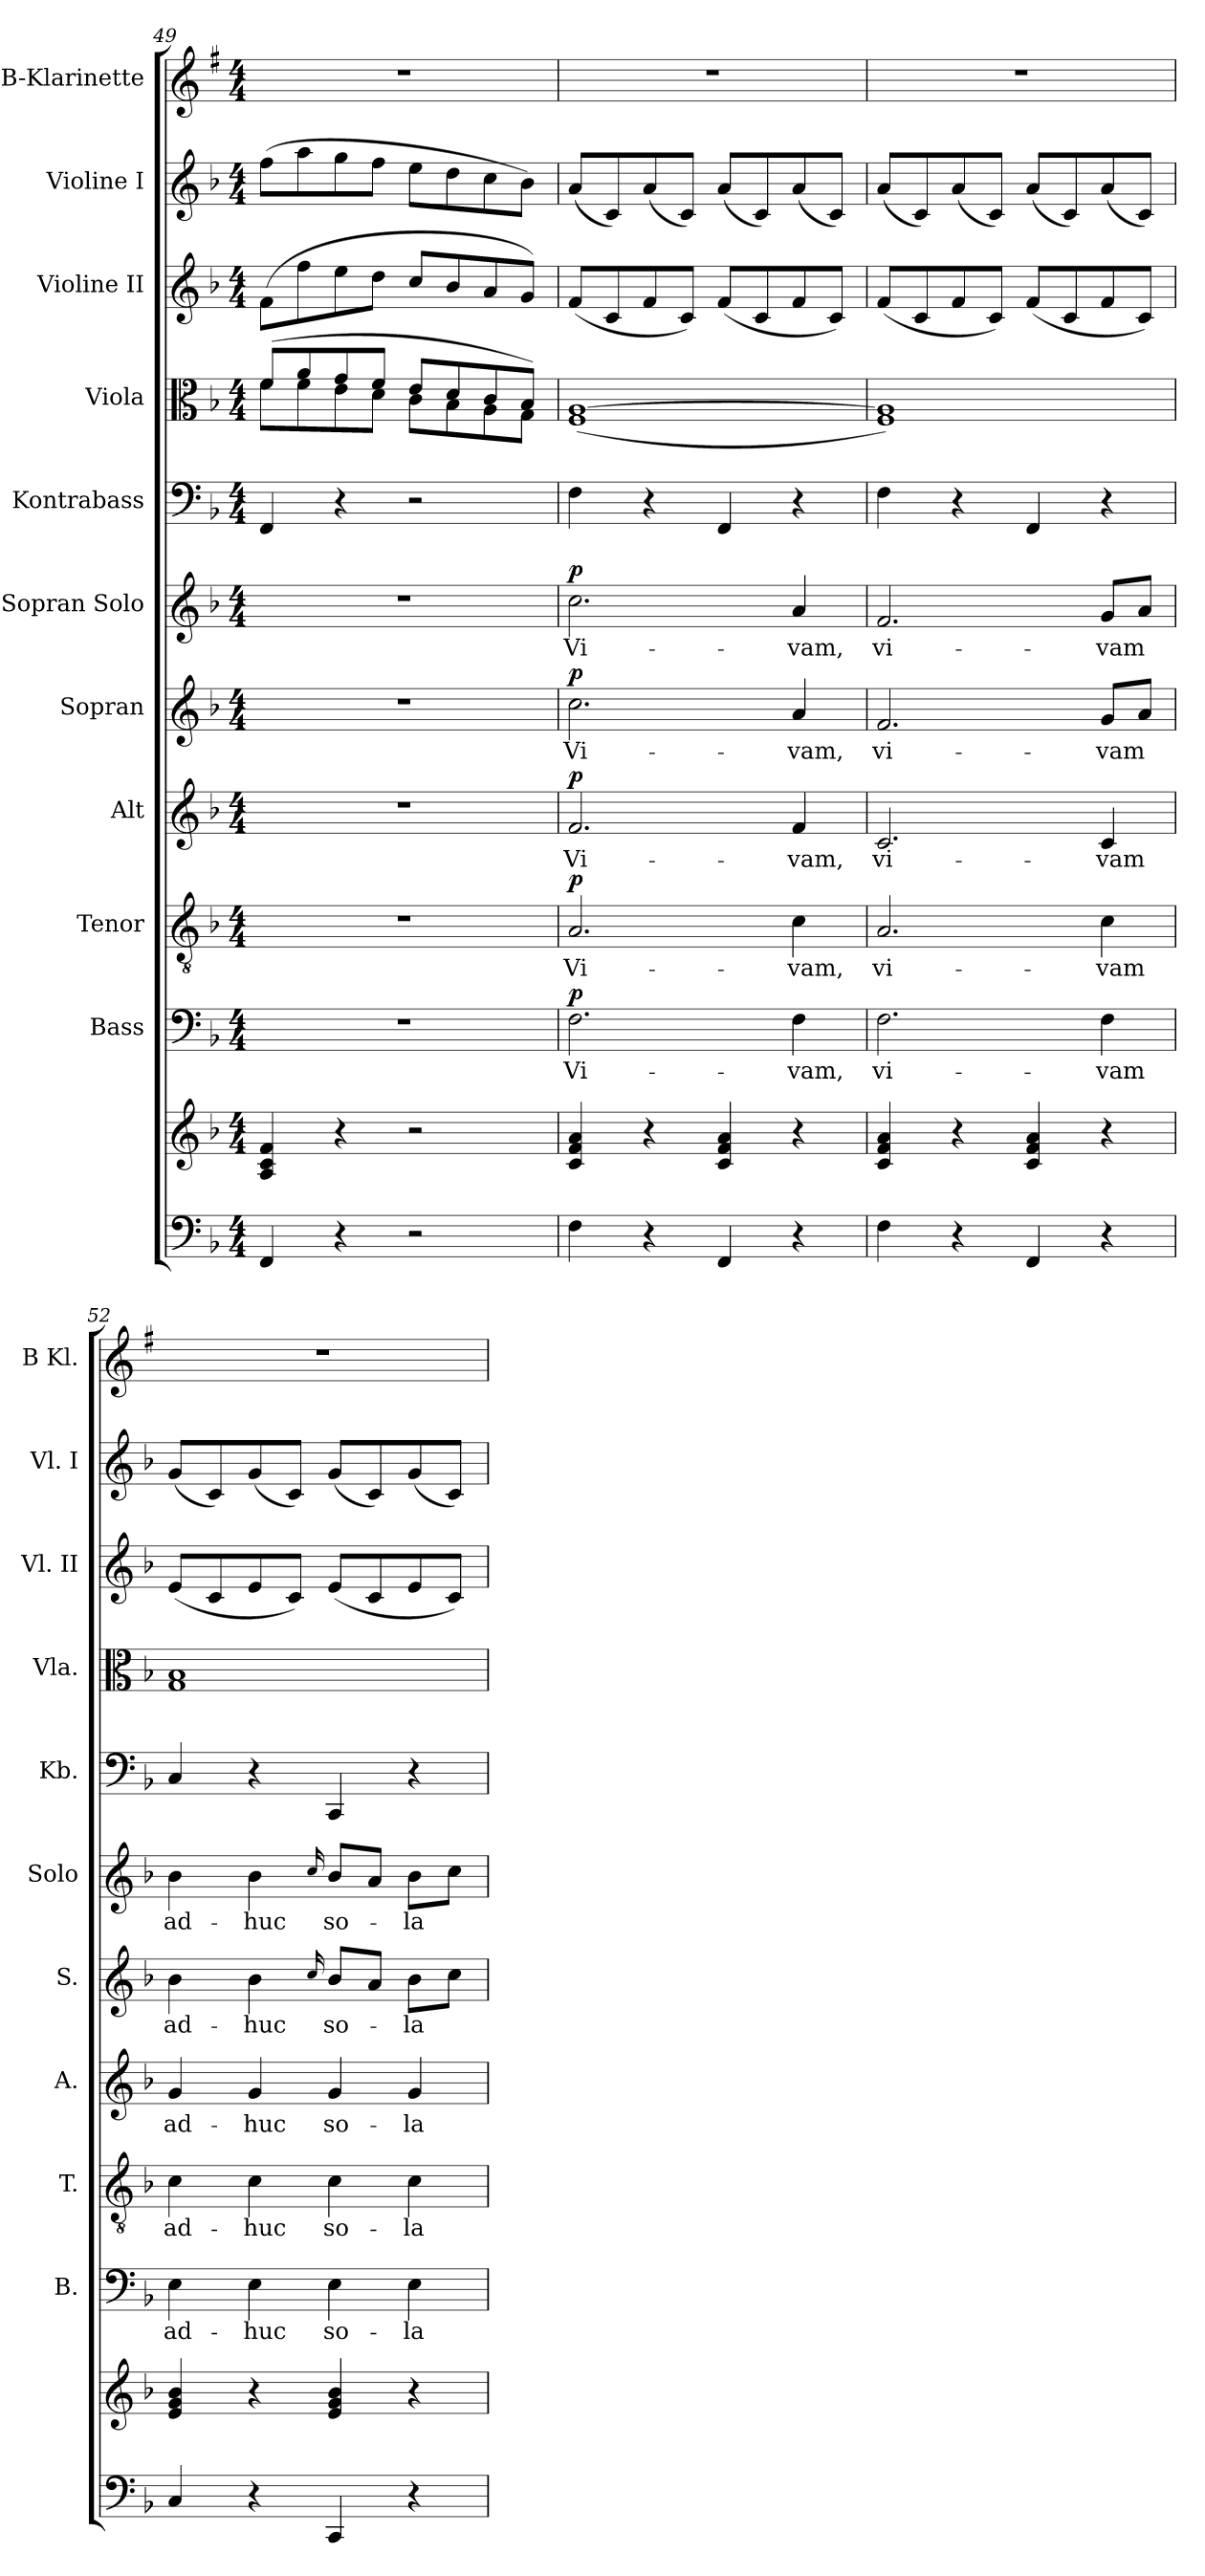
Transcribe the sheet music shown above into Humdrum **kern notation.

**kern	**kern	**kern	**text	**dynam	**kern	**text	**dynam	**kern	**text	**dynam	**kern	**text	**dynam	**kern	**text	**dynam	**kern	**kern	**kern	**kern	**kern
*part11	*part11	*part10	*part10	*part10	*part9	*part9	*part9	*part8	*part8	*part8	*part7	*part7	*part7	*part6	*part6	*part6	*part5	*part4	*part3	*part2	*part1
*staff12	*staff11	*staff10	*staff10	*staff10	*staff9	*staff9	*staff9	*staff8	*staff8	*staff8	*staff7	*staff7	*staff7	*staff6	*staff6	*staff6	*staff5	*staff4	*staff3	*staff2	*staff1
*	*	*I"Bass	*	*	*I"Tenor	*	*	*I"Alt	*	*	*I"Sopran	*	*	*I"Sopran Solo	*	*	*I"Kontrabass	*I"Viola	*I"Violine II	*I"Violine I	*I"B-Klarinette
*	*	*I'B.	*	*	*I'T.	*	*	*I'A.	*	*	*I'S.	*	*	*I'Solo	*	*	*I'Kb.	*I'Vla.	*I'Vl. II	*I'Vl. I	*I'B Kl.
*clefF4	*clefG2	*clefF4	*	*	*clefGv2	*	*	*clefG2	*	*	*clefG2	*	*	*clefG2	*	*	*clefF4	*clefC3	*clefG2	*clefG2	*clefG2
*	*	*	*	*	*	*	*	*	*	*	*	*	*	*	*	*	*ITrd7c12	*	*	*	*ITrd1c2
*k[b-]	*k[b-]	*k[b-]	*	*	*k[b-]	*	*	*k[b-]	*	*	*k[b-]	*	*	*k[b-]	*	*	*k[b-]	*k[b-]	*k[b-]	*k[b-]	*k[b-]
*F:	*F:	*F:	*	*	*F:	*	*	*F:	*	*	*F:	*	*	*F:	*	*	*F:	*F:	*F:	*F:	*F:
*M4/4	*M4/4	*M4/4	*	*	*M4/4	*	*	*M4/4	*	*	*M4/4	*	*	*M4/4	*	*	*M4/4	*M4/4	*M4/4	*M4/4	*M4/4
=49	=49	=49	=49	=49	=49	=49	=49	=49	=49	=49	=49	=49	=49	=49	=49	=49	=49	=49	=49	=49	=49
*	*	*	*	*	*	*	*	*	*	*	*	*	*	*	*	*	*	*^	*	*	*
4FF/	4A/ 4c/ 4f/	1r	.	.	1r	.	.	1r	.	.	1r	.	.	1r	.	.	4FFF/	(>8f/L	8f\L	(>8f\L	(>8ff\L	1r
.	.	.	.	.	.	.	.	.	.	.	.	.	.	.	.	.	.	8a/	8f\	8ff\	8aa\	.
4r	4r	.	.	.	.	.	.	.	.	.	.	.	.	.	.	.	4r	8g/	8e\	8ee\	8gg\	.
.	.	.	.	.	.	.	.	.	.	.	.	.	.	.	.	.	.	8f/J	8d\J	8dd\J	8ff\J	.
2r	2r	.	.	.	.	.	.	.	.	.	.	.	.	.	.	.	2r	8e/L	8c\L	8cc/L	8ee\L	.
.	.	.	.	.	.	.	.	.	.	.	.	.	.	.	.	.	.	8d/	8B-\	8b-/	8dd\	.
.	.	.	.	.	.	.	.	.	.	.	.	.	.	.	.	.	.	8c/	8A\	8a/	8cc\	.
.	.	.	.	.	.	.	.	.	.	.	.	.	.	.	.	.	.	8B-/J)	8G\J	8g/J)	8b-\J)	.
=50	=50	=50	=50	=50	=50	=50	=50	=50	=50	=50	=50	=50	=50	=50	=50	=50	=50	=50	=50	=50	=50	=50
!	!	!	!LO:LY:b	!LO:DY:a	!	!LO:LY:b	!LO:DY:a	!	!LO:LY:b	!LO:DY:a	!	!LO:LY:b	!LO:DY:a	!	!LO:LY:b	!LO:DY:a	!	!	!	!	!	!
4F\	4c/ 4f/ 4a/	2.F\	Vi-	p	2.A/	Vi-	p	2.f/	Vi-	p	2.cc\	Vi-	p	2.cc\	Vi-	p	4FF\	[>1A	(<1F	(<8f/L	(<8a/L	1r
.	.	.	.	.	.	.	.	.	.	.	.	.	.	.	.	.	.	.	.	8c/	8c/)	.
4r	4r	.	.	.	.	.	.	.	.	.	.	.	.	.	.	.	4r	.	.	8f/	(<8a/	.
.	.	.	.	.	.	.	.	.	.	.	.	.	.	.	.	.	.	.	.	8c/J)	8c/J)	.
4FF/	4c/ 4f/ 4a/	.	.	.	.	.	.	.	.	.	.	.	.	.	.	.	4FFF/	.	.	(<8f/L	(<8a/L	.
.	.	.	.	.	.	.	.	.	.	.	.	.	.	.	.	.	.	.	.	8c/	8c/)	.
!	!	!	!LO:LY:b	!	!	!LO:LY:b	!	!	!LO:LY:b	!	!	!LO:LY:b	!	!	!LO:LY:b	!	!	!	!	!	!	!
4r	4r	4F\	-vam,	.	4c\	-vam,	.	4f/	-vam,	.	4a/	-vam,	.	4a/	-vam,	.	4r	.	.	8f/	(<8a/	.
.	.	.	.	.	.	.	.	.	.	.	.	.	.	.	.	.	.	.	.	8c/J)	8c/J)	.
!!LO:PB:g=z
=51	=51	=51	=51	=51	=51	=51	=51	=51	=51	=51	=51	=51	=51	=51	=51	=51	=51	=51	=51	=51	=51	=51
!	!	!	!LO:LY:b	!	!	!LO:LY:b	!	!	!LO:LY:b	!	!	!LO:LY:b	!	!	!LO:LY:b	!	!	!	!	!	!	!
4F\	4c/ 4f/ 4a/	2.F\	vi-	.	2.A/	vi-	.	2.c/	vi-	.	2.f/	vi-	.	2.f/	vi-	.	4FF\	1A]	1F)	(<8f/L	(<8a/L	1r
.	.	.	.	.	.	.	.	.	.	.	.	.	.	.	.	.	.	.	.	8c/	8c/)	.
4r	4r	.	.	.	.	.	.	.	.	.	.	.	.	.	.	.	4r	.	.	8f/	(<8a/	.
.	.	.	.	.	.	.	.	.	.	.	.	.	.	.	.	.	.	.	.	8c/J)	8c/J)	.
4FF/	4c/ 4f/ 4a/	.	.	.	.	.	.	.	.	.	.	.	.	.	.	.	4FFF/	.	.	(<8f/L	(<8a/L	.
.	.	.	.	.	.	.	.	.	.	.	.	.	.	.	.	.	.	.	.	8c/	8c/)	.
!	!	!	!LO:LY:b	!	!	!LO:LY:b	!	!	!LO:LY:b	!	!	!LO:LY:b	!	!	!LO:LY:b	!	!	!	!	!	!	!
4r	4r	4F\	-vam	.	4c\	-vam	.	4c/	-vam	.	8g/L	-vam	.	8g/L	-vam	.	4r	.	.	8f/	(<8a/	.
.	.	.	.	.	.	.	.	.	.	.	8a/J	.	.	8a/J	.	.	.	.	.	8c/J)	8c/J)	.
=52	=52	=52	=52	=52	=52	=52	=52	=52	=52	=52	=52	=52	=52	=52	=52	=52	=52	=52	=52	=52	=52	=52
!	!	!	!LO:LY:b	!	!	!LO:LY:b	!	!	!LO:LY:b	!	!	!LO:LY:b	!	!	!LO:LY:b	!	!	!	!	!	!	!
4C/	4e/ 4g/ 4b-/	4E\	ad-	.	4c\	ad-	.	4g/	ad-	.	4b-\	ad-	.	4b-\	ad-	.	4CC/	1B-	1G	(<8e/L	(<8g/L	1r
.	.	.	.	.	.	.	.	.	.	.	.	.	.	.	.	.	.	.	.	8c/	8c/)	.
!	!	!	!LO:LY:b	!	!	!LO:LY:b	!	!	!LO:LY:b	!	!	!LO:LY:b	!	!	!LO:LY:b	!	!	!	!	!	!	!
4r	4r	4E\	-huc	.	4c\	-huc	.	4g/	-huc	.	4b-\	-huc	.	4b-\	-huc	.	4r	.	.	8e/	(<8g/	.
.	.	.	.	.	.	.	.	.	.	.	.	.	.	.	.	.	.	.	.	8c/J)	8c/J)	.
.	.	.	.	.	.	.	.	.	.	.	16qqcc/	.	.	16qqcc/	.	.	.	.	.	.	.	.
!	!	!	!LO:LY:b	!	!	!LO:LY:b	!	!	!LO:LY:b	!	!	!LO:LY:b	!	!	!LO:LY:b	!	!	!	!	!	!	!
4CC/	4e/ 4g/ 4b-/	4E\	so-	.	4c\	so-	.	4g/	so-	.	8b-/L	so-	.	8b-/L	so-	.	4CCC/	.	.	(<8e/L	(<8g/L	.
.	.	.	.	.	.	.	.	.	.	.	8a/J	.	.	8a/J	.	.	.	.	.	8c/	8c/)	.
!	!	!	!LO:LY:b	!	!	!LO:LY:b	!	!	!LO:LY:b	!	!	!LO:LY:b	!	!	!LO:LY:b	!	!	!	!	!	!	!
4r	4r	4E\	-la	.	4c\	-la	.	4g/	-la	.	8b-\L	-la	.	8b-\L	-la	.	4r	.	.	8e/	(<8g/	.
.	.	.	.	.	.	.	.	.	.	.	8cc\J	.	.	8cc\J	.	.	.	.	.	8c/J)	8c/J)	.
*	*	*	*	*	*	*	*	*	*	*	*	*	*	*	*	*	*	*v	*v	*	*	*
=	=	=	=	=	=	=	=	=	=	=	=	=	=	=	=	=	=	=	=	=	=
*-	*-	*-	*-	*-	*-	*-	*-	*-	*-	*-	*-	*-	*-	*-	*-	*-	*-	*-	*-	*-	*-
